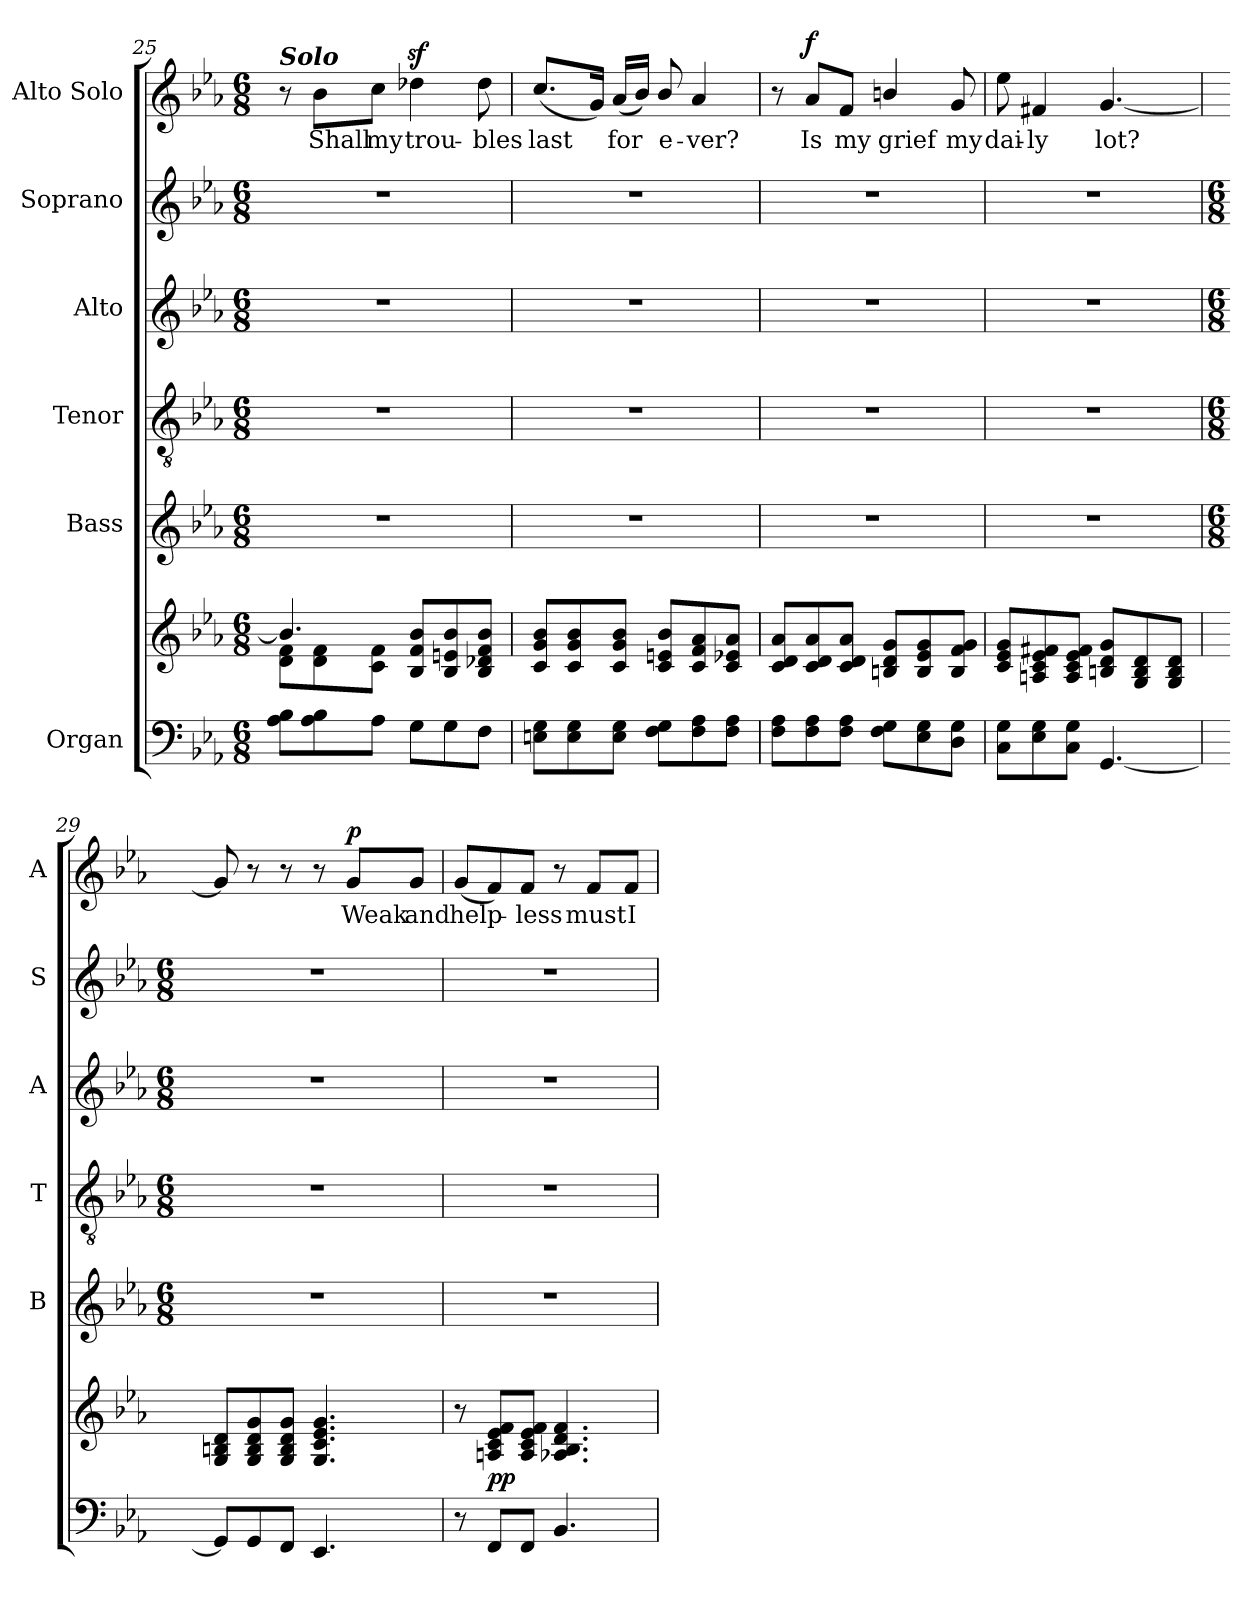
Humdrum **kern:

**kern	**kern	**dynam	**kern	**kern	**kern	**kern	**kern	**text	**dynam
*part6	*part6	*part6	*part5	*part4	*part3	*part2	*part1	*part1	*part1
*staff7	*staff6	*staff6/7	*staff5	*staff4	*staff3	*staff2	*staff1	*staff1	*staff1
*I"Organ	*	*	*I"Bass	*I"Tenor	*I"Alto	*I"Soprano	*I"Alto Solo	*	*
*	*	*	*I'B	*I'T	*I'A	*I'S	*I'A	*	*
!!LO:PB:g=z
*clefF4	*clefG2	*	*clefG2	*clefGv2	*clefG2	*clefG2	*clefG2	*	*
*k[b-e-a-]	*k[b-e-a-]	*	*k[b-e-a-]	*k[b-e-a-]	*k[b-e-a-]	*k[b-e-a-]	*k[b-e-a-]	*	*
*E-:	*E-:	*	*E-:	*E-:	*E-:	*E-:	*E-:	*	*
*M6/8	*M6/8	*	*M6/8	*M6/8	*M6/8	*M6/8	*M6/8	*	*
=25	=25	=25	=25	=25	=25	=25	=25	=25	=25
*	*^	*	*	*	*	*	*	*	*
!	!	!	!	!	!	!	!	!LO:TX:a:Bi:t=Solo	!	!
8A-i\ 8B-\L	4.b-/]	8d\ 8f\L	.	2.r	2.r	2.r	2.r	8r	.	.
!	!	!	!	!	!	!	!	!	!LO:LY:b	!
8A-\ 8B-\	.	8d\ 8f\	.	.	.	.	.	8b-\L	Shall	.
!	!	!	!	!	!	!	!	!	!LO:LY:b	!
8A-\J	.	8c\ 8f\J	.	.	.	.	.	8cc\J	my	.
!	!	!	!	!	!	!	!	!	!LO:LY:b	!
8G\L	8B-/ 8f/ 8b-/L	8ryy	.	.	.	.	.	4dd-Xz<\	trou-	.
8G\	8B-/ 8en/ 8b-/	4ryy	.	.	.	.	.	.	.	.
!	!	!	!	!	!	!	!	!	!LO:LY:b	!
8F\J	8B-/ 8d-X/ 8f/ 8b-/J	.	.	.	.	.	.	8dd-\	-bles	.
=26	=26	=26	=26	=26	=26	=26	=26	=26	=26	=26
!	!	!	!	!	!	!	!	!	!LO:LY:b	!
8En\ 8G\L	8c/ 8g/ 8b-/L	2ryy	.	2.r	2.r	2.r	2.r	(<8.cc/L	last	.
8E\ 8G\	8c/ 8g/ 8b-/	.	.	.	.	.	.	.	.	.
.	.	.	.	.	.	.	.	16g/Jk)	.	.
!	!	!	!	!	!	!	!	!	!LO:LY:b	!
8E\ 8G\J	8c/ 8g/ 8b-/J	.	.	.	.	.	.	(<16a-/LL	for	.
.	.	.	.	.	.	.	.	16b-/JJ)	.	.
!	!	!	!	!	!	!	!	!	!LO:LY:b	!
8F\ 8G\L	8c/ 8en/ 8b-/L	.	.	.	.	.	.	8b-/	e-	.
!	!	!	!	!	!	!	!	!	!LO:LY:b	!
8F\ 8A-\	8c/ 8f/ 8a-/	4ryy	.	.	.	.	.	4a-/	-ver?	.
8F\ 8A-\J	8c/ 8e-X/ 8a-/J	.	.	.	.	.	.	.	.	.
=27	=27	=27	=27	=27	=27	=27	=27	=27	=27	=27
8F\ 8A-\L	8c/ 8d/ 8a-/L	2ryy	.	2.r	2.r	2.r	2.r	8r	.	.
!	!	!	!	!	!	!	!	!	!LO:LY:b	!LO:DY:b
8F\ 8A-\	8c/ 8d/ 8a-/	.	.	.	.	.	.	8a-/L	Is	f
!	!	!	!	!	!	!	!	!	!LO:LY:b	!
8F\ 8A-\J	8c/ 8d/ 8a-/J	.	.	.	.	.	.	8f/J	my	.
!	!	!	!	!	!	!	!	!	!LO:LY:b	!
8F\ 8G\L	8Bn/ 8d/ 8g/L	.	.	.	.	.	.	4bn/	grief	.
8E-\ 8G\	8B/ 8e-/ 8g/	4ryy	.	.	.	.	.	.	.	.
!	!	!	!	!	!	!	!	!	!LO:LY:b	!
8D\ 8G\J	8B/ 8f/ 8g/J	.	.	.	.	.	.	8g/	my	.
=28	=28	=28	=28	=28	=28	=28	=28	=28	=28	=28
!	!	!	!	!	!	!	!	!	!LO:LY:b	!
8C\ 8G\L	8c/ 8e-/ 8g/L	2ryy	.	2.r	2.r	2.r	2.r	8ee-\	dai-	.
!	!	!	!	!	!	!	!	!	!LO:LY:b	!
8E-\ 8G\	8An/ 8c/ 8e-/ 8f#X/	.	.	.	.	.	.	4f#X/	-ly	.
8C\ 8G\J	8A/ 8c/ 8e-/ 8f#/J	.	.	.	.	.	.	.	.	.
!	!	!	!	!	!	!	!	!	!LO:LY:b	!
[4.GG/	8Bn/ 8d/ 8g/L	.	.	.	.	.	.	[4.g/	lot?	.
.	8G/ 8B/ 8d/	4ryy	.	.	.	.	.	.	.	.
.	8G/ 8B/ 8d/J	.	.	.	.	.	.	.	.	.
*	*v	*v	*	*	*	*	*	*	*	*
!!LO:LB:g=z
=29	=29	=29	=29	=29	=29	=29	=29	=29	=29
*	*	*	*M6/8	*M6/8	*M6/8	*M6/8	*	*	*
8GG/L]	8G/ 8Bn/ 8d/L	.	2.r	2.r	2.r	2.r	8g/]	.	.
8GG/	8G/ 8B/ 8d/ 8g/	.	.	.	.	.	8r	.	.
8FF/J	8G/ 8B/ 8d/ 8g/J	.	.	.	.	.	8r	.	.
4.EE-/	4.G/ 4.c/ 4.e-/ 4.g/	.	.	.	.	.	8r	.	.
!	!	!	!	!	!	!	!	!LO:LY:b	!LO:DY:b
.	.	.	.	.	.	.	8g/L	Weak	p
!	!	!	!	!	!	!	!	!LO:LY:b	!
.	.	.	.	.	.	.	8g/J	and	.
=30	=30	=30	=30	=30	=30	=30	=30	=30	=30
!	!	!	!	!	!	!	!	!LO:LY:b	!
8r	8r	.	2.r	2.r	2.r	2.r	(<8g/L	help-	.
!	!	!LO:DY:b	!	!	!	!	!	!	!
8FF/L	8An/ 8c/ 8e-/ 8f/L	pp	.	.	.	.	8f/)	.	.
!	!	!	!	!	!	!	!	!LO:LY:b	!
8FF/J	8A/ 8c/ 8e-/ 8f/J	.	.	.	.	.	8f/J	less	.
4.BB-/	4.A-X/ 4.B-/ 4.d/ 4.f/	.	.	.	.	.	8r	.	.
!	!	!	!	!	!	!	!	!LO:LY:b	!
.	.	.	.	.	.	.	8f/L	must	.
!	!	!	!	!	!	!	!	!LO:LY:b	!
.	.	.	.	.	.	.	8f/J	I	.
=	=	=	=	=	=	=	=	=	=
*-	*-	*-	*-	*-	*-	*-	*-	*-	*-
